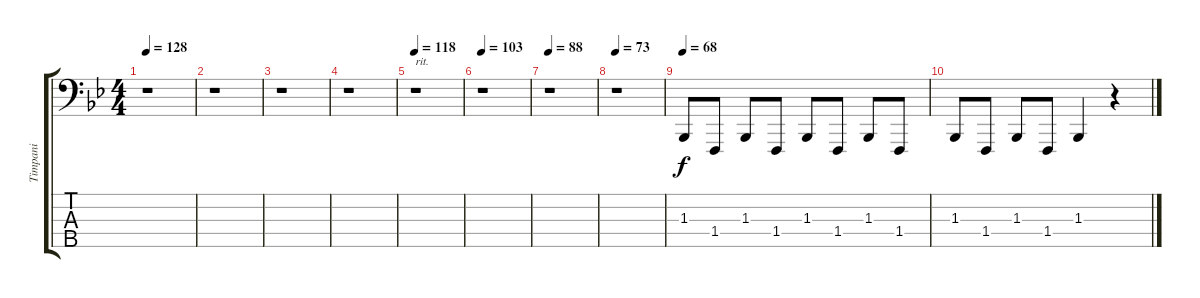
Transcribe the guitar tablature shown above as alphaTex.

\track ("Timpani" "Timpani") {instrument timpani}
\staff {score tabs}
\tuning (G2 D2 A1 E1 B0) {hide}
\ts (4 4)
\tempo 128
\clef f4
\ks bb
r.1{dy f} |
r.1 |
r.1 |
r.1 |
\tempo 118
r.1{txt "rit."} |
\tempo 103
r.1 |
\tempo 88
r.1 |
\tempo 73
r.1 |
\tempo 68
1.3.8 1.4.8 1.3.8 1.4.8 1.3.8 1.4.8 1.3.8 1.4.8 |
1.3.8 1.4.8 1.3.8 1.4.8 1.3.4 r.4
